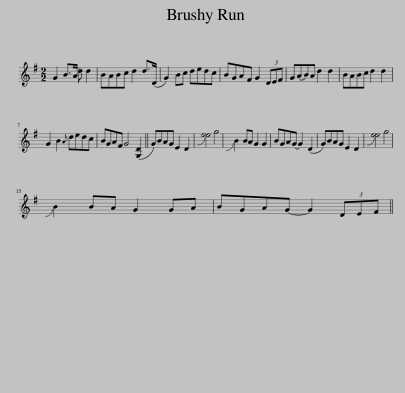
X:1
L:1/8
M:2/2
I:linebreak $
K:G
V:1 treble
V:1
 G2 B>(A d) d2 | BABc d2 d>(D | G2) Bc dedc | BGAF G2 (3DEF | G(AB)A d2 d2 | %5
 BABc d2 d2 |$ G2 B2{A} dedc | BGAF G4 ([G,D]2 || G)BAG E2 D2 | !slide![ee]4 g4 | %10
 !slide!B2 BA G2 G2 | BGAG- G2 (D2 | G)BAG E2 D2 | !slide![ee]4 g4 |$ !slide!B2 BA G2 GA | %15
 BGAG- G2 (3DEF || %16
